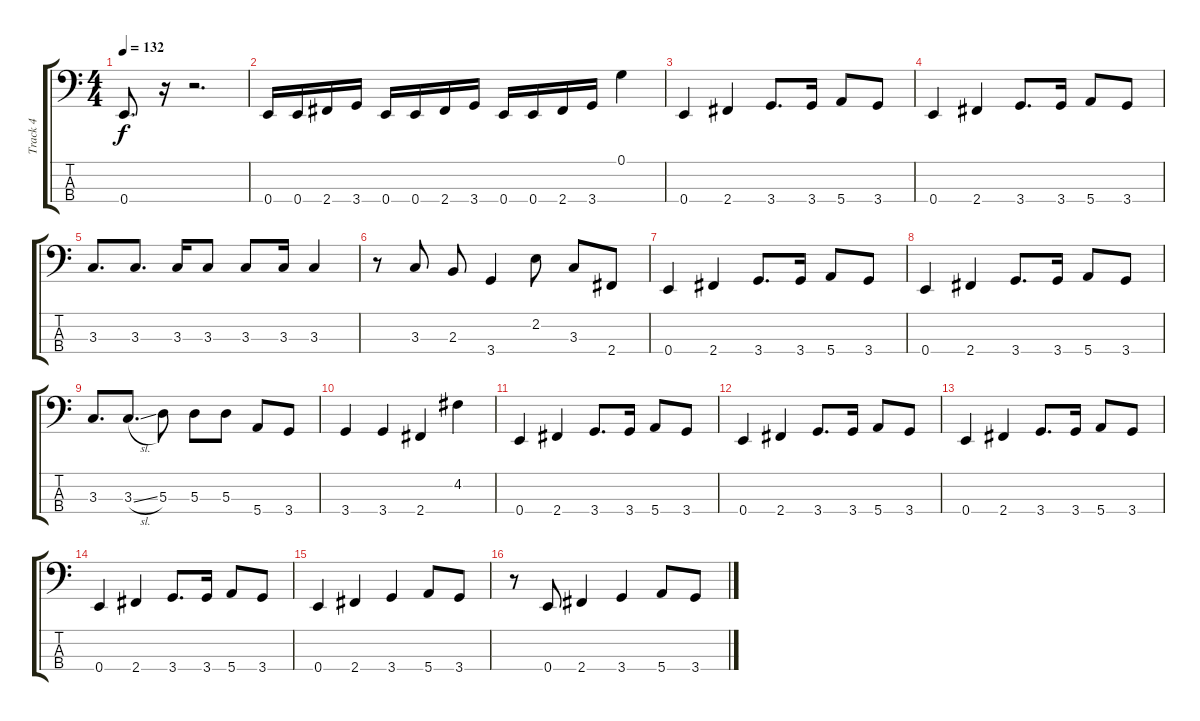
\track ("Track 4" "Track 4") {instrument electricbasspick}
\staff {score tabs}
\tuning (G2 D2 A1 E1) {hide}
\ts (4 4)
\tempo 132
\clef f4
\ks c
0.4.8{d dy f} r.16 r.2{d} |
0.4.16{instrument slapbass1} 0.4.16 2.4.16 3.4.16 0.4.16 0.4.16 2.4.16 3.4.16 0.4.16 0.4.16 2.4.16 3.4.16 0.1.4 |
0.4.4{instrument electricbasspick} 2.4.4 3.4.8{d} 3.4.16 5.4.8 3.4.8 |
0.4.4 2.4.4 3.4.8{d} 3.4.16 5.4.8 3.4.8 |
3.3.8{d} 3.3.8{d} 3.3.16 3.3.8 3.3.8 3.3.16 3.3.4 |
r.8 3.3.8 2.3.8 3.4.4 2.2.8 3.3.8 2.4.8 |
0.4.4 2.4.4 3.4.8{d} 3.4.16 5.4.8 3.4.8 |
0.4.4 2.4.4 3.4.8{d} 3.4.16 5.4.8 3.4.8 |
3.3.8{d} 3.3{sl}.8{d} 5.3.8 5.3.8 5.3.8 5.4.8 3.4.8 |
3.4.4 3.4.4 2.4.4 4.2.4 |
0.4.4 2.4.4 3.4.8{d} 3.4.16 5.4.8 3.4.8 |
0.4.4 2.4.4 3.4.8{d} 3.4.16 5.4.8 3.4.8 |
0.4.4 2.4.4 3.4.8{d} 3.4.16 5.4.8 3.4.8 |
0.4.4 2.4.4 3.4.8{d} 3.4.16 5.4.8 3.4.8 |
0.4.4 2.4.4 3.4.4 5.4.8 3.4.8 |
r.8 0.4.8 2.4.4 3.4.4 5.4.8 3.4.8
